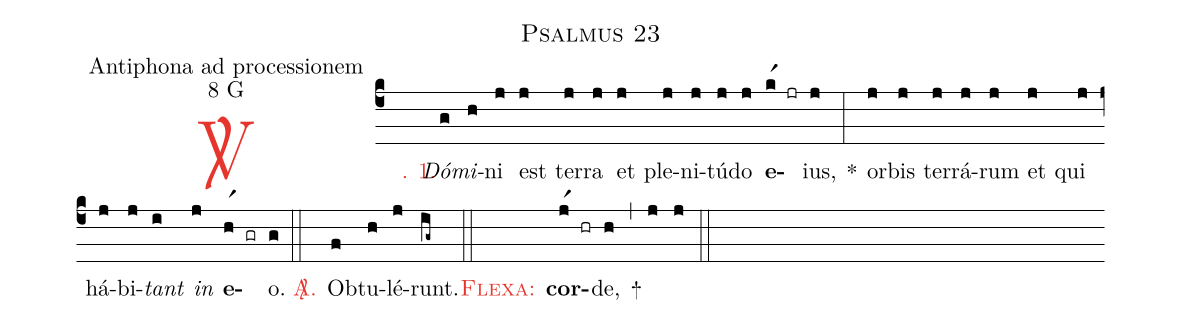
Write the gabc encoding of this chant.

name: Psalmus 23;
office-part: Antiphona ad processionem;
mode: 8;
mode-differentia: G;
%%
(c4)

<c><sp>V/</sp>. 1.</c>() <i>Dó</i>(g)<i>mi</i>(h)ni(j) est(j) ter(j)ra(j) et(j) ple(j)ni(j)tú(j)do(j) <b>e</b>(kr1 jr)ius,(j) *(:) or(j)bis(j) ter(j)rá(j)rum(j) et(j) qui(j) há(j)bi(j)<i>tant</i>(i) <i>in</i>(j) <b>e</b>(hr1 gr)o.(g)

(::)

<nlba><c><sp>A/</sp>.</c>() Ob</nlba>(f)tu(h)lé(j)runt.(ig~)

(::)

<c><sc>Flexa</sc>:</c>() <b>cor</b>(jr1 hr)de,(h) +(,) (j) (j)

(::)
